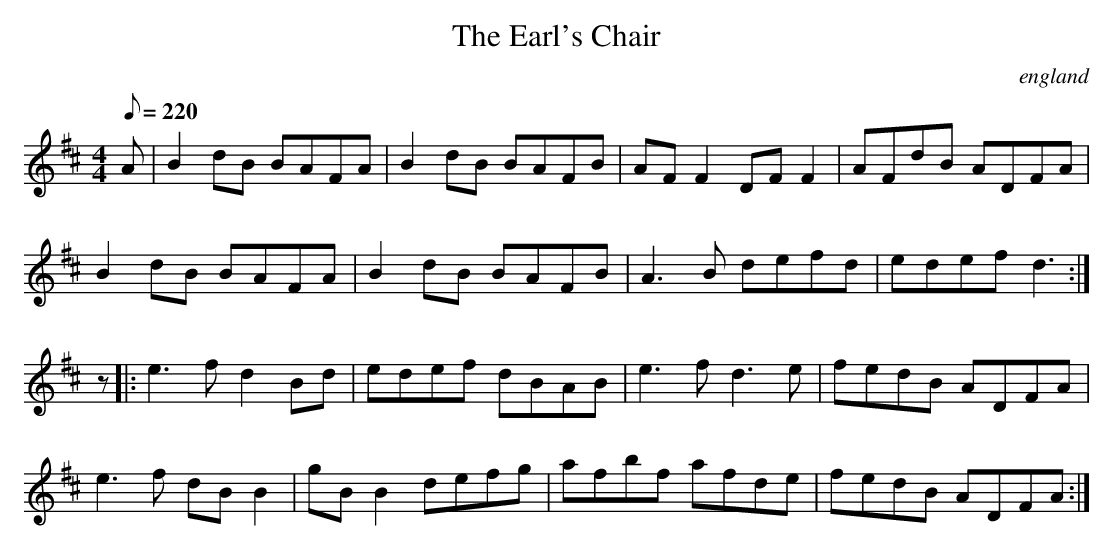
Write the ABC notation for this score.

X:1
T:The Earl's Chair
O:england
M:4/4
L:1/8
Q:220
K:D
A|B2 dB BAFA|B2 dB BAFB|AF F2 DF F2|AFdB ADFA|
B2 dB BAFA|B2 dB BAFB|A3 B defd|edef d3:|
z|:e3 f d2 Bd|edef dBAB|e3 f d3 e|fedB ADFA|
e3 f dB B2|gB B2 defg|afbf afde|fedB ADFA:|
